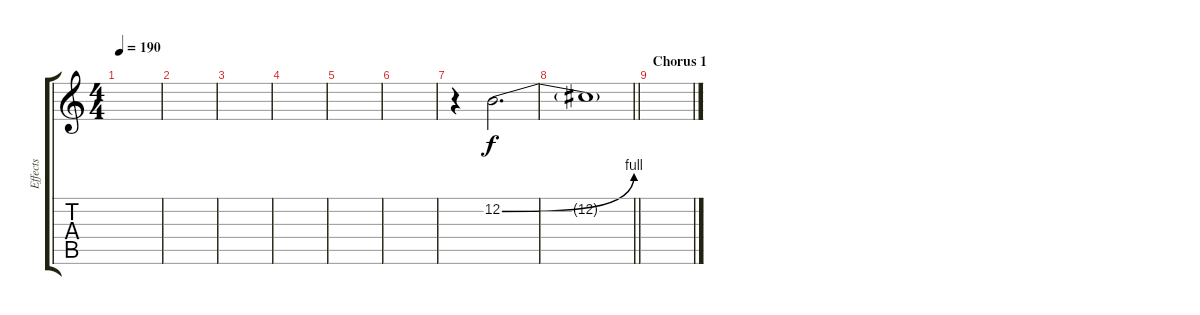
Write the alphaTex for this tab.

\track ("Effects" "Effects") {instrument seashore}
\staff {score tabs}
\tuning (E4 B3 G3 D3 A2 E2) {hide}
\ts (4 4)
\tempo 190
\clef g2
\ks c
|
|
|
|
|
|
r.4 12.2{be (bend 0 0 60 4)}.2{d} |
\barLineRight lightlight
12.2{t}.1 |
\section ("" "Chorus 1")
